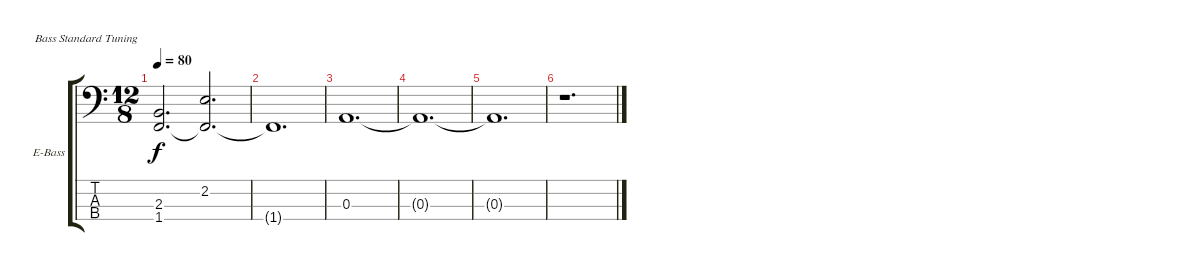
\bracketExtendMode groupsimilarinstruments
\firstSystemTrackNameOrientation horizontal
\otherSystemsTrackNameOrientation horizontal
\track ("Бас" "E-Bass") {instrument electricbassfinger}
\staff {score tabs}
\tuning (G2 D2 A1 E1)
\ts (12 8)
\tempo 80
\clef f4
\ks c
(2.3 1.4{t}).2{d dy f} (2.2 1.4{t}).2{d} |
1.4{t}.1{d} |
0.3.1{d} |
0.3{t}.1{d} |
0.3{t}.1{d} |
r.1{d}
